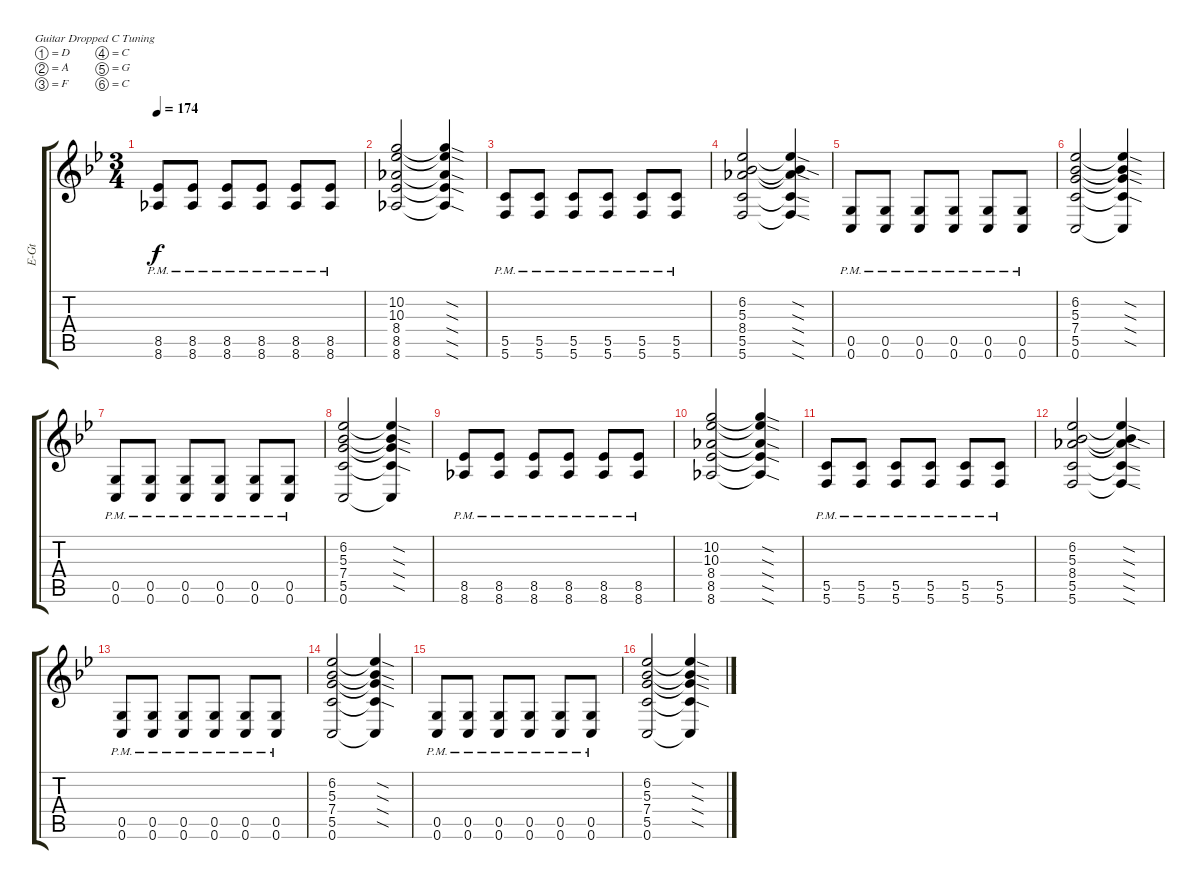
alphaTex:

\bracketExtendMode groupsimilarinstruments
\track ("Adam Dutkiewicz" "E-Gt") {instrument distortionguitar}
\staff {score tabs}
\tuning (D4 A3 F3 C3 G2 C2)
\ts (3 4)
\tempo 174
\clef g2
\ks bb
(8.5{pm acc forcenatural} 8.6{pm acc b}).8{dy f instrument distortionguitar beam Up} (8.5{pm acc forcenatural} 8.6{pm acc b}).8{beam Up} (8.5{pm acc forcenatural} 8.6{pm acc b}).8{beam Up} (8.5{pm acc forcenatural} 8.6{pm acc b}).8{beam Up} (8.5{pm acc forcenatural} 8.6{pm acc b}).8{beam Up} (8.5{pm acc forcenatural} 8.6{pm acc b}).8{beam Up} |
(10.2{acc forcenatural} 10.3{acc forcenatural} 8.4{acc b} 8.5{acc forcenatural} 8.6{acc b}).2{beam Up} (10.2{sod t acc forcenatural} 10.3{sod t acc forcenatural} 8.4{sod t acc b} 8.5{sod t acc forcenatural} 8.6{sod t acc b}).4{beam Up} |
(5.5{pm acc forcenatural} 5.6{pm acc forcenatural}).8{beam Up} (5.5{pm acc forcenatural} 5.6{pm acc forcenatural}).8{beam Up} (5.5{pm acc forcenatural} 5.6{pm acc forcenatural}).8{beam Up} (5.5{pm acc forcenatural} 5.6{pm acc forcenatural}).8{beam Up} (5.5{pm acc forcenatural} 5.6{pm acc forcenatural}).8{beam Up} (5.5{pm acc forcenatural} 5.6{pm acc forcenatural}).8{beam Up} |
(6.2{acc forcenatural} 5.3{acc forcenatural} 8.4{acc b} 5.5{acc forcenatural} 5.6{acc forcenatural}).2{beam Up} (6.2{sod t acc forcenatural} 5.3{sod t acc forcenatural} 8.4{sod t acc b} 5.5{sod t acc forcenatural} 5.6{sod t acc forcenatural}).4{beam Up} |
(0.5{pm acc forcenatural} 0.6{pm acc forcenatural}).8{beam Up} (0.5{pm acc forcenatural} 0.6{pm acc forcenatural}).8{beam Up} (0.5{pm acc forcenatural} 0.6{pm acc forcenatural}).8{beam Up} (0.5{pm acc forcenatural} 0.6{pm acc forcenatural}).8{beam Up} (0.5{pm acc forcenatural} 0.6{pm acc forcenatural}).8{beam Up} (0.5{pm acc forcenatural} 0.6{pm acc forcenatural}).8{beam Up} |
(6.2{acc forcenatural} 5.3{acc forcenatural} 7.4{acc forcenatural} 5.5{acc forcenatural} 0.6{acc forcenatural}).2{beam Up} (6.2{sod t acc forcenatural} 5.3{sod t acc forcenatural} 7.4{sod t acc forcenatural} 5.5{sod t acc forcenatural} 0.6{t acc forcenatural}).4{beam Up} |
(0.5{pm acc forcenatural} 0.6{pm acc forcenatural}).8{beam Up} (0.5{pm acc forcenatural} 0.6{pm acc forcenatural}).8{beam Up} (0.5{pm acc forcenatural} 0.6{pm acc forcenatural}).8{beam Up} (0.5{pm acc forcenatural} 0.6{pm acc forcenatural}).8{beam Up} (0.5{pm acc forcenatural} 0.6{pm acc forcenatural}).8{beam Up} (0.5{pm acc forcenatural} 0.6{pm acc forcenatural}).8{beam Up} |
(6.2{acc forcenatural} 5.3{acc forcenatural} 7.4{acc forcenatural} 5.5{acc forcenatural} 0.6{acc forcenatural}).2{beam Up} (6.2{sod t acc forcenatural} 5.3{sod t acc forcenatural} 7.4{sod t acc forcenatural} 5.5{sod t acc forcenatural} 0.6{t acc forcenatural}).4{beam Up} |
(8.5{pm acc forcenatural} 8.6{pm acc b}).8{beam Up} (8.5{pm acc forcenatural} 8.6{pm acc b}).8{beam Up} (8.5{pm acc forcenatural} 8.6{pm acc b}).8{beam Up} (8.5{pm acc forcenatural} 8.6{pm acc b}).8{beam Up} (8.5{pm acc forcenatural} 8.6{pm acc b}).8{beam Up} (8.5{pm acc forcenatural} 8.6{pm acc b}).8{beam Up} |
(10.2{acc forcenatural} 10.3{acc forcenatural} 8.4{acc b} 8.5{acc forcenatural} 8.6{acc b}).2{beam Up} (10.2{sod t acc forcenatural} 10.3{sod t acc forcenatural} 8.4{sod t acc b} 8.5{sod t acc forcenatural} 8.6{sod t acc b}).4{beam Up} |
(5.5{pm acc forcenatural} 5.6{pm acc forcenatural}).8{beam Up} (5.5{pm acc forcenatural} 5.6{pm acc forcenatural}).8{beam Up} (5.5{pm acc forcenatural} 5.6{pm acc forcenatural}).8{beam Up} (5.5{pm acc forcenatural} 5.6{pm acc forcenatural}).8{beam Up} (5.5{pm acc forcenatural} 5.6{pm acc forcenatural}).8{beam Up} (5.5{pm acc forcenatural} 5.6{pm acc forcenatural}).8{beam Up} |
(6.2{acc forcenatural} 5.3{acc forcenatural} 8.4{acc b} 5.5{acc forcenatural} 5.6{acc forcenatural}).2{beam Up} (6.2{sod t acc forcenatural} 5.3{sod t acc forcenatural} 8.4{sod t acc b} 5.5{sod t acc forcenatural} 5.6{sod t acc forcenatural}).4{beam Up} |
(0.5{pm acc forcenatural} 0.6{pm acc forcenatural}).8{beam Up} (0.5{pm acc forcenatural} 0.6{pm acc forcenatural}).8{beam Up} (0.5{pm acc forcenatural} 0.6{pm acc forcenatural}).8{beam Up} (0.5{pm acc forcenatural} 0.6{pm acc forcenatural}).8{beam Up} (0.5{pm acc forcenatural} 0.6{pm acc forcenatural}).8{beam Up} (0.5{pm acc forcenatural} 0.6{pm acc forcenatural}).8{beam Up} |
(6.2{acc forcenatural} 5.3{acc forcenatural} 7.4{acc forcenatural} 5.5{acc forcenatural} 0.6{acc forcenatural}).2{beam Up} (6.2{sod t acc forcenatural} 5.3{sod t acc forcenatural} 7.4{sod t acc forcenatural} 5.5{sod t acc forcenatural} 0.6{t acc forcenatural}).4{beam Up} |
(0.5{pm acc forcenatural} 0.6{pm acc forcenatural}).8{beam Up} (0.5{pm acc forcenatural} 0.6{pm acc forcenatural}).8{beam Up} (0.5{pm acc forcenatural} 0.6{pm acc forcenatural}).8{beam Up} (0.5{pm acc forcenatural} 0.6{pm acc forcenatural}).8{beam Up} (0.5{pm acc forcenatural} 0.6{pm acc forcenatural}).8{beam Up} (0.5{pm acc forcenatural} 0.6{pm acc forcenatural}).8{beam Up} |
(6.2{acc forcenatural} 5.3{acc forcenatural} 7.4{acc forcenatural} 5.5{acc forcenatural} 0.6{acc forcenatural}).2{beam Up} (6.2{sod t acc forcenatural} 5.3{sod t acc forcenatural} 7.4{sod t acc forcenatural} 5.5{sod t acc forcenatural} 0.6{t acc forcenatural}).4{beam Up}
